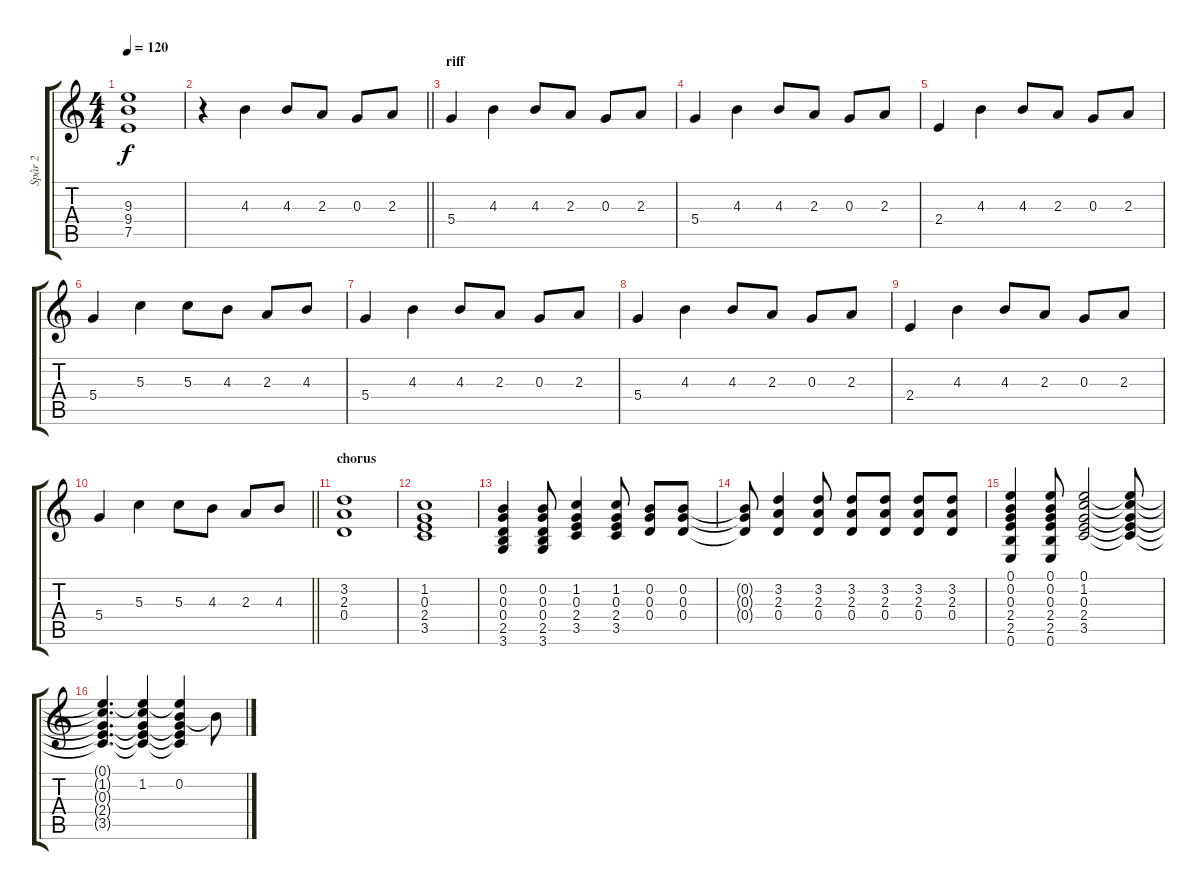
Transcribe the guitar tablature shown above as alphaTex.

\track ("Spår 2" "Spår 2") {instrument overdrivenguitar}
\staff {score tabs}
\tuning (E4 B3 G3 D3 A2 E2) {hide}
\ts (4 4)
\tempo 120
\clef g2
\ks c
(9.3 9.4 7.5).1{dy f} |
\barLineRight lightlight
r.4 4.3.4 4.3.8 2.3.8 0.3.8 2.3.8 |
\section ("" "riff")
5.4.4 4.3.4 4.3.8 2.3.8 0.3.8 2.3.8 |
5.4.4 4.3.4 4.3.8 2.3.8 0.3.8 2.3.8 |
2.4.4 4.3.4 4.3.8 2.3.8 0.3.8 2.3.8 |
5.4.4 5.3.4 5.3.8 4.3.8 2.3.8 4.3.8 |
5.4.4 4.3.4 4.3.8 2.3.8 0.3.8 2.3.8 |
5.4.4 4.3.4 4.3.8 2.3.8 0.3.8 2.3.8 |
2.4.4 4.3.4 4.3.8 2.3.8 0.3.8 2.3.8 |
\barLineRight lightlight
5.4.4 5.3.4 5.3.8 4.3.8 2.3.8 4.3.8 |
\section ("" "chorus")
(3.2 2.3 0.4).1 |
(1.2 0.3 2.4 3.5).1 |
(0.2 0.3 0.4 2.5 3.6).4 (0.2 0.3 0.4 2.5 3.6).8 (1.2 0.3 2.4 3.5).4 (1.2 0.3 2.4 3.5).8 (0.2 0.3 0.4).8 (0.2 0.3 0.4).8 |
(0.2{t} 0.3{t} 0.4{t}).8 (3.2 2.3 0.4).4 (3.2 2.3 0.4).8 (3.2 2.3 0.4).8 (3.2 2.3 0.4).8 (3.2 2.3 0.4).8 (3.2 2.3 0.4).8 |
(0.1 0.2 0.3 2.4 2.5 0.6).4 (0.1 0.2 0.3 2.4 2.5 0.6).8 (0.1 1.2 0.3 2.4 3.5).2 (0.1{t} 1.2{t} 0.3{t} 2.4{t} 3.5{t}).8 |
(0.1{t} 1.2{t} 0.3{t} 2.4{t} 3.5{t}).4{d} (0.1{t} 1.2 0.3{t} 2.4{t} 3.5{t}).4 (0.1{t} 0.2 0.3{t} 2.4{t} 3.5{t}).4 0.2{t}.8
